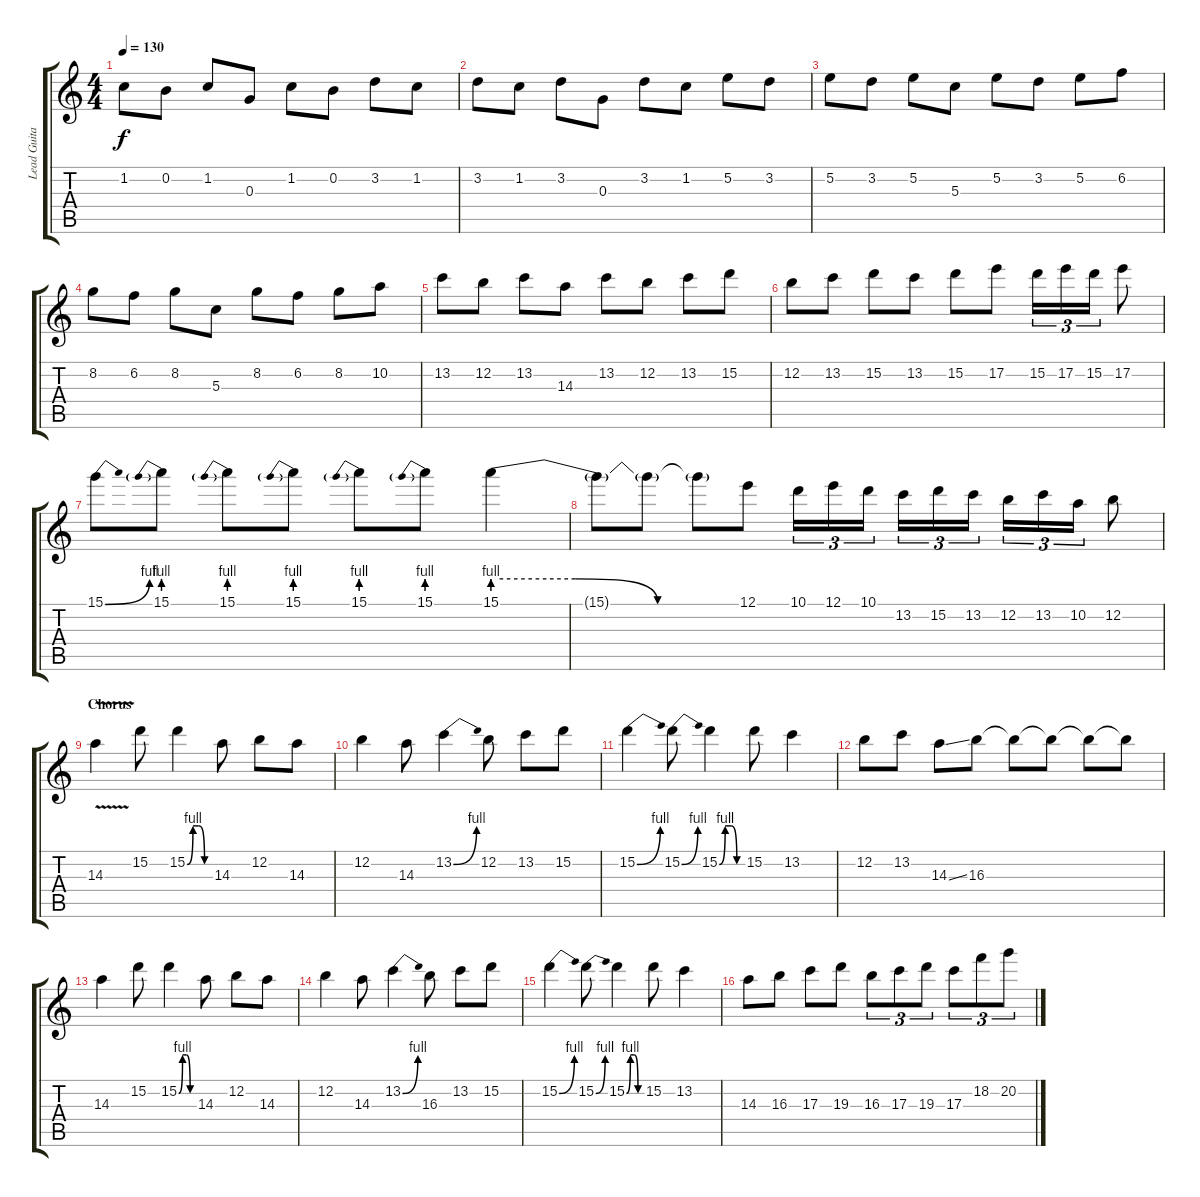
\track ("Lead Guitar" "Lead Guita") {instrument overdrivenguitar}
\staff {score tabs}
\tuning (E4 B3 G3 D3 A2 E2) {hide}
\ts (4 4)
\tempo 130
\clef g2
\ks c
1.2.8{dy f} 0.2.8 1.2.8 0.3.8 1.2.8 0.2.8 3.2.8 1.2.8 |
3.2.8 1.2.8 3.2.8 0.3.8 3.2.8 1.2.8 5.2.8 3.2.8 |
5.2.8 3.2.8 5.2.8 5.3.8 5.2.8 3.2.8 5.2.8 6.2.8 |
8.2.8 6.2.8 8.2.8 5.3.8 8.2.8 6.2.8 8.2.8 10.2.8 |
13.2.8 12.2.8 13.2.8 14.3.8 13.2.8 12.2.8 13.2.8 15.2.8 |
12.2.8 13.2.8 15.2.8 13.2.8 15.2.8 17.2.8 15.2.16{tu (3 2)} 17.2.16{tu (3 2)} 15.2.16{tu (3 2)} 17.2.8 |
15.1{be (bend 0 0 60 4)}.8 15.1{be (prebend 0 4 60 4)}.8 15.1{be (prebend 0 4 60 4)}.8 15.1{be (prebend 0 4 60 4)}.8 15.1{be (prebend 0 4 60 4)}.8 15.1{be (prebend 0 4 60 4)}.8 15.1{be (custom 0 4 20 4 40 0 60 0)}.4 |
15.1{t}.8 15.1{t}.8 15.1{t}.8 12.1.8 10.1.16{tu (3 2)} 12.1.16{tu (3 2)} 10.1.16{tu (3 2)} 13.2.16{tu (3 2)} 15.2.16{tu (3 2)} 13.2.16{tu (3 2)} 12.2.16{tu (3 2)} 13.2.16{tu (3 2)} 10.2.16{tu (3 2)} 12.2.8 |
\section ("" "Chorus")
14.3{v}.4 15.2.8{volume 10} 15.2{be (custom 0 0 15 4 30 4 45 0 60 0)}.4 14.3.8 12.2.8 14.3.8 |
12.2.4 14.3.8 13.2{be (bend 0 0 60 4)}.4 12.2.8 13.2.8 15.2.8 |
15.2{be (bend 0 0 60 4)}.4 15.2{be (bend 0 0 60 4)}.8 15.2{be (custom 0 0 15 4 30 4 45 0 60 0)}.4 15.2.8 13.2.4 |
12.2.8 13.2.8 14.3{ss}.8 16.3.8 16.3{t}.8 16.3{t}.8 16.3{t}.8 16.3{t}.8 |
14.3.4 15.2.8 15.2{be (custom 0 0 15 4 30 4 45 0 60 0)}.4 14.3.8 12.2.8 14.3.8 |
12.2.4 14.3.8 13.2{be (bend 0 0 60 4)}.4 16.3.8 13.2.8 15.2.8 |
15.2{be (bend 0 0 60 4)}.4 15.2{be (bend 0 0 60 4)}.8 15.2{be (custom 0 0 15 4 30 4 45 0 60 0)}.4 15.2.8 13.2.4 |
14.3.8 16.3.8 17.3.8 19.3.8 16.3.8{tu (3 2)} 17.3.8{tu (3 2)} 19.3.8{tu (3 2)} 17.3.8{tu (3 2)} 18.2.8{tu (3 2)} 20.2.8{tu (3 2)}
